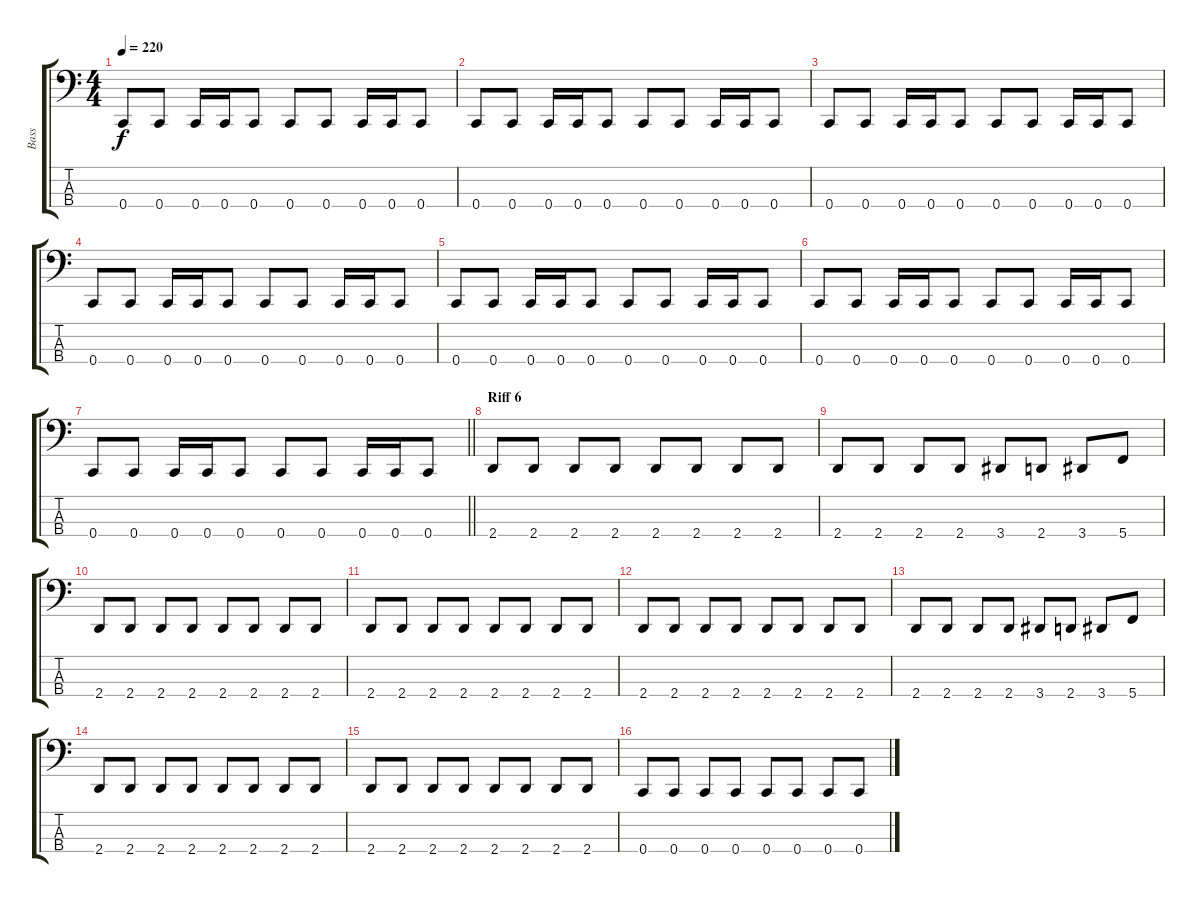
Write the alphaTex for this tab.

\track ("Bass" "Bass") {instrument electricbassfinger}
\staff {score tabs}
\tuning (Eb2 Bb1 F1 C1) {hide}
\ts (4 4)
\tempo 220
\clef f4
\ks c
0.4.8{dy f} 0.4.8 0.4.16 0.4.16 0.4.8 0.4.8 0.4.8 0.4.16 0.4.16 0.4.8 |
0.4.8 0.4.8 0.4.16 0.4.16 0.4.8 0.4.8 0.4.8 0.4.16 0.4.16 0.4.8 |
0.4.8 0.4.8 0.4.16 0.4.16 0.4.8 0.4.8 0.4.8 0.4.16 0.4.16 0.4.8 |
0.4.8 0.4.8 0.4.16 0.4.16 0.4.8 0.4.8 0.4.8 0.4.16 0.4.16 0.4.8 |
0.4.8 0.4.8 0.4.16 0.4.16 0.4.8 0.4.8 0.4.8 0.4.16 0.4.16 0.4.8 |
0.4.8 0.4.8 0.4.16 0.4.16 0.4.8 0.4.8 0.4.8 0.4.16 0.4.16 0.4.8 |
\barLineRight lightlight
0.4.8 0.4.8 0.4.16 0.4.16 0.4.8 0.4.8 0.4.8 0.4.16 0.4.16 0.4.8 |
\section ("" "Riff 6")
2.4.8 2.4.8 2.4.8 2.4.8 2.4.8 2.4.8 2.4.8 2.4.8 |
2.4.8 2.4.8 2.4.8 2.4.8 3.4.8 2.4.8 3.4.8 5.4.8 |
2.4.8 2.4.8 2.4.8 2.4.8 2.4.8 2.4.8 2.4.8 2.4.8 |
2.4.8 2.4.8 2.4.8 2.4.8 2.4.8 2.4.8 2.4.8 2.4.8 |
2.4.8 2.4.8 2.4.8 2.4.8 2.4.8 2.4.8 2.4.8 2.4.8 |
2.4.8 2.4.8 2.4.8 2.4.8 3.4.8 2.4.8 3.4.8 5.4.8 |
2.4.8 2.4.8 2.4.8 2.4.8 2.4.8 2.4.8 2.4.8 2.4.8 |
2.4.8 2.4.8 2.4.8 2.4.8 2.4.8 2.4.8 2.4.8 2.4.8 |
0.4.8 0.4.8 0.4.8 0.4.8 0.4.8 0.4.8 0.4.8 0.4.8
